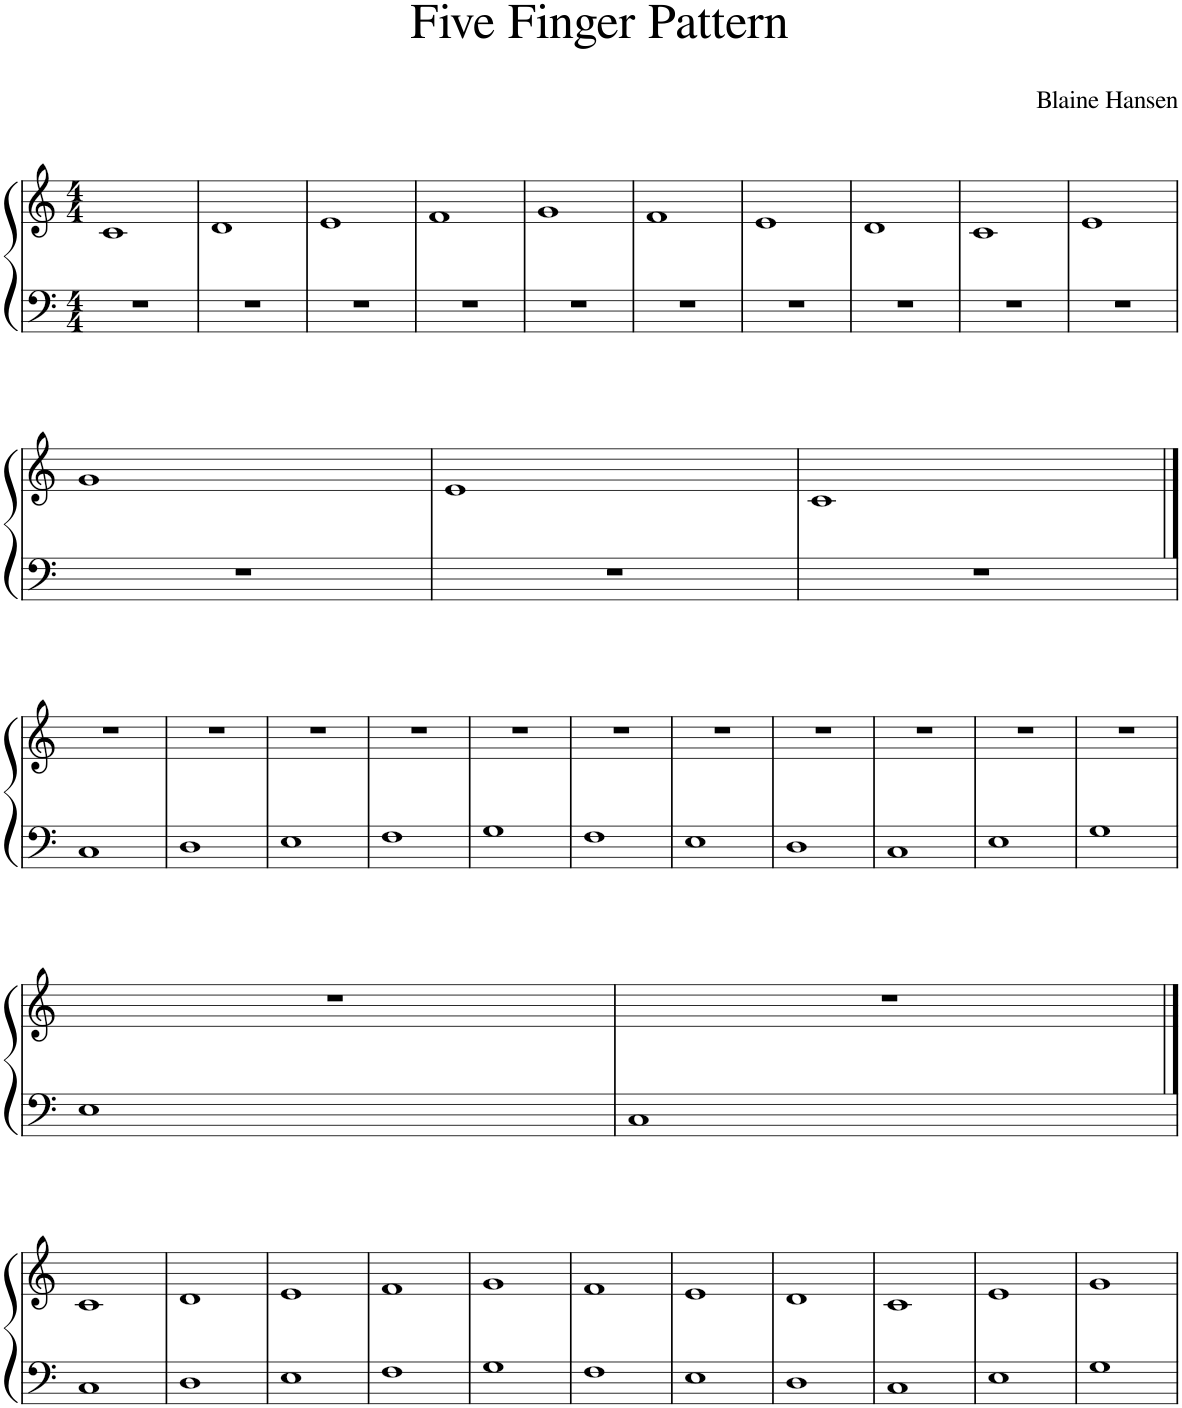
**kern	**kern
*part1	*part1
*staff2	*staff1
*I"Piano	*
*I'Pno	*
*clefF4	*clefG2
*k[]	*k[]
*M4/4	*M4/4
=1	=1
1r	1c
=2	=2
1r	1d
=3	=3
1r	1e
=4	=4
1r	1f
=5	=5
1r	1g
=6	=6
1r	1f
=7	=7
1r	1e
=8	=8
1r	1d
=9	=9
1r	1c
=10	=10
1r	1e
!!LO:LB:g=z
=11	=11
1r	1g
=12	=12
1r	1e
=13	=13
1r	1c
!!LO:LB:g=z
==14	==14
1C	1r
=15	=15
1D	1r
=16	=16
1E	1r
=17	=17
1F	1r
=18	=18
1G	1r
=19	=19
1F	1r
=20	=20
1E	1r
=21	=21
1D	1r
=22	=22
1C	1r
=23	=23
1E	1r
=24	=24
1G	1r
!!LO:LB:g=z
=25	=25
1E	1r
=26	=26
1C	1r
!!LO:LB:g=z
==27	==27
1C	1c
=28	=28
1D	1d
=29	=29
1E	1e
=30	=30
1F	1f
=31	=31
1G	1g
=32	=32
1F	1f
=33	=33
1E	1e
=34	=34
1D	1d
=35	=35
1C	1c
=36	=36
1E	1e
=37	=37
1G	1g
=	=
*-	*-
